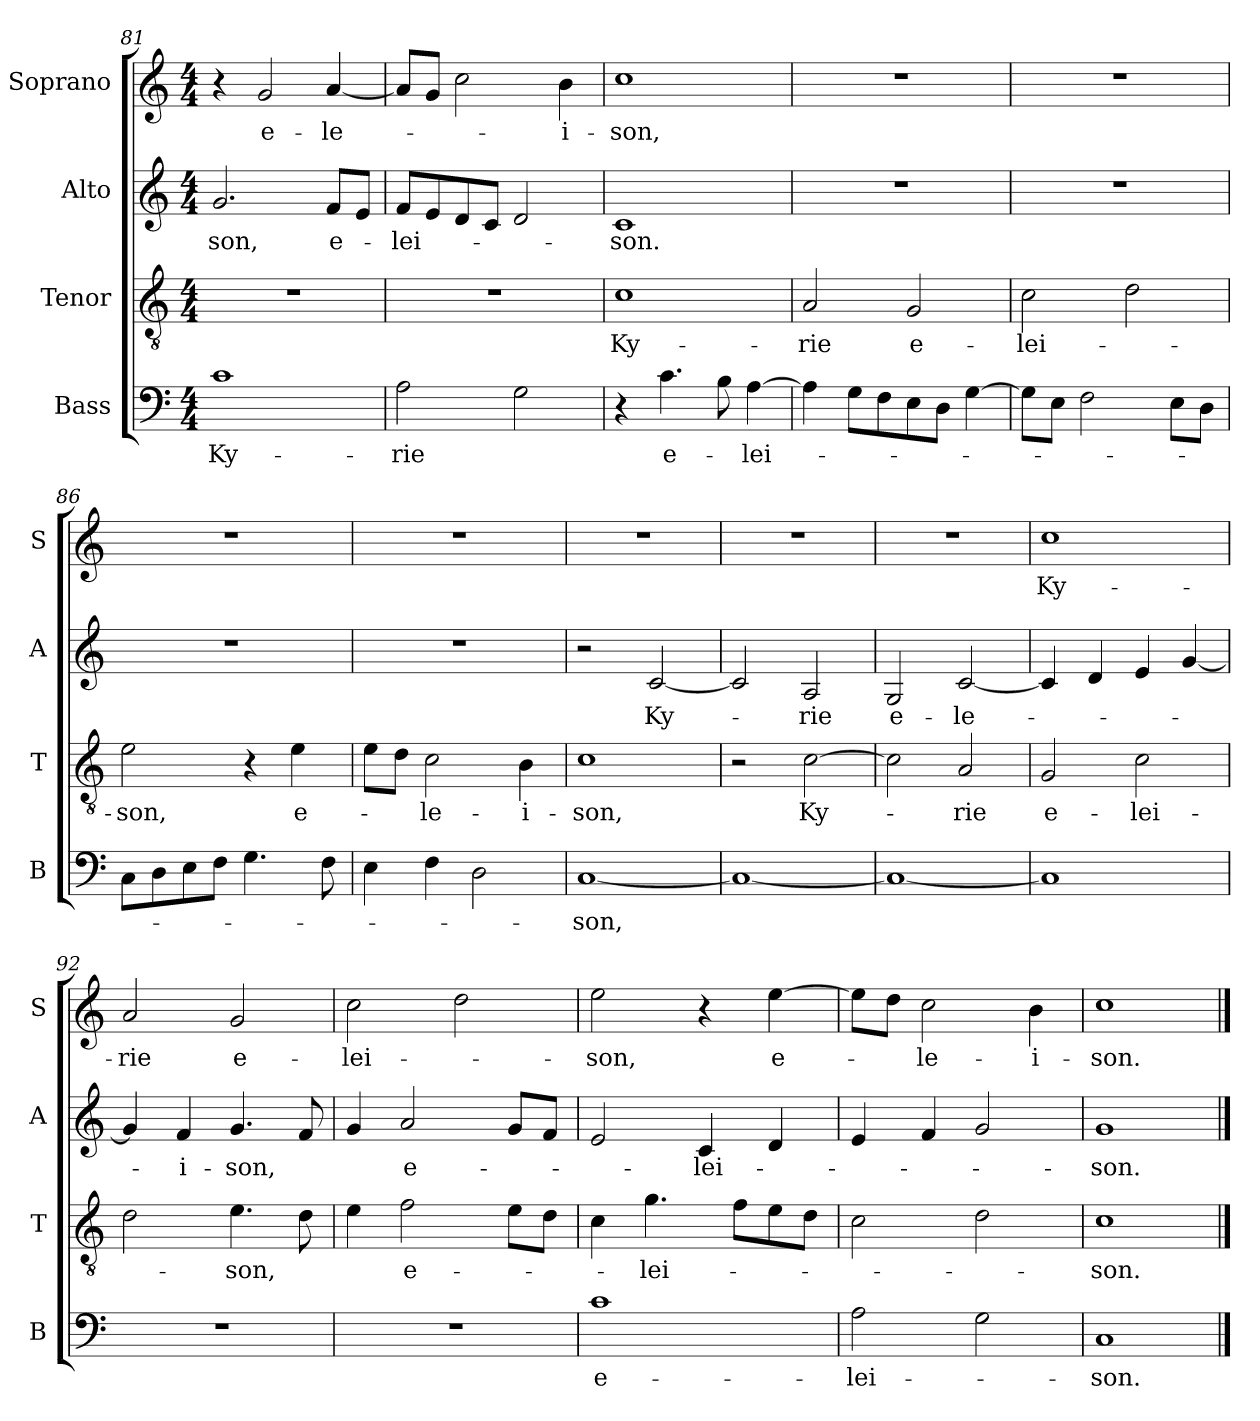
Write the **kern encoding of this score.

**kern	**text	**kern	**text	**kern	**text	**kern	**text
*part4	*part4	*part3	*part3	*part2	*part2	*part1	*part1
*staff4	*staff4	*staff3	*staff3	*staff2	*staff2	*staff1	*staff1
*I"Bass	*	*I"Tenor	*	*I"Alto	*	*I"Soprano	*
*I'B	*	*I'T	*	*I'A	*	*I'S	*
*clefF4	*	*clefGv2	*	*clefG2	*	*clefG2	*
*k[]	*	*k[]	*	*k[]	*	*k[]	*
*C:	*	*C:	*	*C:	*	*C:	*
*M4/4	*	*M4/4	*	*M4/4	*	*M4/4	*
=81	=81	=81	=81	=81	=81	=81	=81
1c	Ky-	1r	.	2.g/	-son,	4r	.
.	.	.	.	.	.	2g/	e-
.	.	.	.	8f/L	e-	[4a/	-le-
.	.	.	.	8e/J	.	.	.
=82	=82	=82	=82	=82	=82	=82	=82
2A\	-rie	1r	.	8f/L	-lei-	8a/L]	.
.	.	.	.	8e/	.	8g/J	.
.	.	.	.	8d/	.	2cc\	.
.	.	.	.	8c/J	.	.	.
2G\	.	.	.	2d/	.	.	.
.	.	.	.	.	.	4b\	-i-
=83	=83	=83	=83	=83	=83	=83	=83
4r	.	1c	Ky-	1c	-son.	1cc	-son,
4.c\	e-	.	.	.	.	.	.
8B\	.	.	.	.	.	.	.
[4A\	-lei-	.	.	.	.	.	.
=84	=84	=84	=84	=84	=84	=84	=84
4A\]	.	2A/	-rie	1r	.	1r	.
8G\L	.	.	.	.	.	.	.
8F\	.	.	.	.	.	.	.
8E\	.	2G/	e-	.	.	.	.
8D\J	.	.	.	.	.	.	.
[4G\	.	.	.	.	.	.	.
!!LO:PB:g=z
=85	=85	=85	=85	=85	=85	=85	=85
8G\L]	.	2c\	-lei-	1r	.	1r	.
8E\J	.	.	.	.	.	.	.
2F\	.	.	.	.	.	.	.
.	.	2d\	.	.	.	.	.
8E\L	.	.	.	.	.	.	.
8D\J	.	.	.	.	.	.	.
=86	=86	=86	=86	=86	=86	=86	=86
8C\L	.	2e\	-son,	1r	.	1r	.
8D\	.	.	.	.	.	.	.
8E\	.	.	.	.	.	.	.
8F\J	.	.	.	.	.	.	.
4.G\	.	4r	.	.	.	.	.
.	.	4e\	e-	.	.	.	.
8F\	.	.	.	.	.	.	.
=87	=87	=87	=87	=87	=87	=87	=87
4E\	.	8e\L	.	1r	.	1r	.
.	.	8d\J	.	.	.	.	.
4F\	.	2c\	-le-	.	.	.	.
2D\	.	.	.	.	.	.	.
.	.	4B\	-i-	.	.	.	.
=88	=88	=88	=88	=88	=88	=88	=88
[1C	-son,	1c	-son,	2r	.	1r	.
.	.	.	.	[2c/	Ky-	.	.
=89	=89	=89	=89	=89	=89	=89	=89
1C_	.	2r	.	2c/]	.	1r	.
.	.	[2c\	Ky-	2A/	-rie	.	.
=90	=90	=90	=90	=90	=90	=90	=90
1C_	.	2c\]	.	2G/	e-	1r	.
.	.	2A/	-rie	[2c/	-le-	.	.
!!LO:LB:g=z
=91	=91	=91	=91	=91	=91	=91	=91
1C]	.	2G/	e-	4c/]	.	1cc	Ky-
.	.	.	.	4d/	.	.	.
.	.	2c\	-lei-	4e/	.	.	.
.	.	.	.	[4g/	.	.	.
=92	=92	=92	=92	=92	=92	=92	=92
1r	.	2d\	.	4g/]	.	2a/	-rie
.	.	.	.	4f/	-i-	.	.
.	.	4.e\	-son,	4.g/	-son,	2g/	e-
.	.	8d\	.	8f/	.	.	.
=93	=93	=93	=93	=93	=93	=93	=93
1r	.	4e\	.	4g/	.	2cc\	-lei-
.	.	2f\	e-	2a/	e-	.	.
.	.	.	.	.	.	2dd\	.
.	.	8e\L	.	8g/L	.	.	.
.	.	8d\J	.	8f/J	.	.	.
=94	=94	=94	=94	=94	=94	=94	=94
1c	e-	4c\	.	2e/	.	2ee\	-son,
.	.	4.g\	-lei-	.	.	.	.
.	.	.	.	4c/	-lei-	4r	.
.	.	8f\L	.	.	.	.	.
.	.	8e\	.	4d/	.	[4ee\	e-
.	.	8d\J	.	.	.	.	.
=95	=95	=95	=95	=95	=95	=95	=95
2A\	-lei-	2c\	.	4e/	.	8ee\L]	.
.	.	.	.	.	.	8dd\J	.
.	.	.	.	4f/	.	2cc\	-le-
2G\	.	2d\	.	2g/	.	.	.
.	.	.	.	.	.	4b\	-i-
=96	=96	=96	=96	=96	=96	=96	=96
1C	-son.	1c	-son.	1g	-son.	1cc	-son.
==	==	==	==	==	==	==	==
*-	*-	*-	*-	*-	*-	*-	*-
